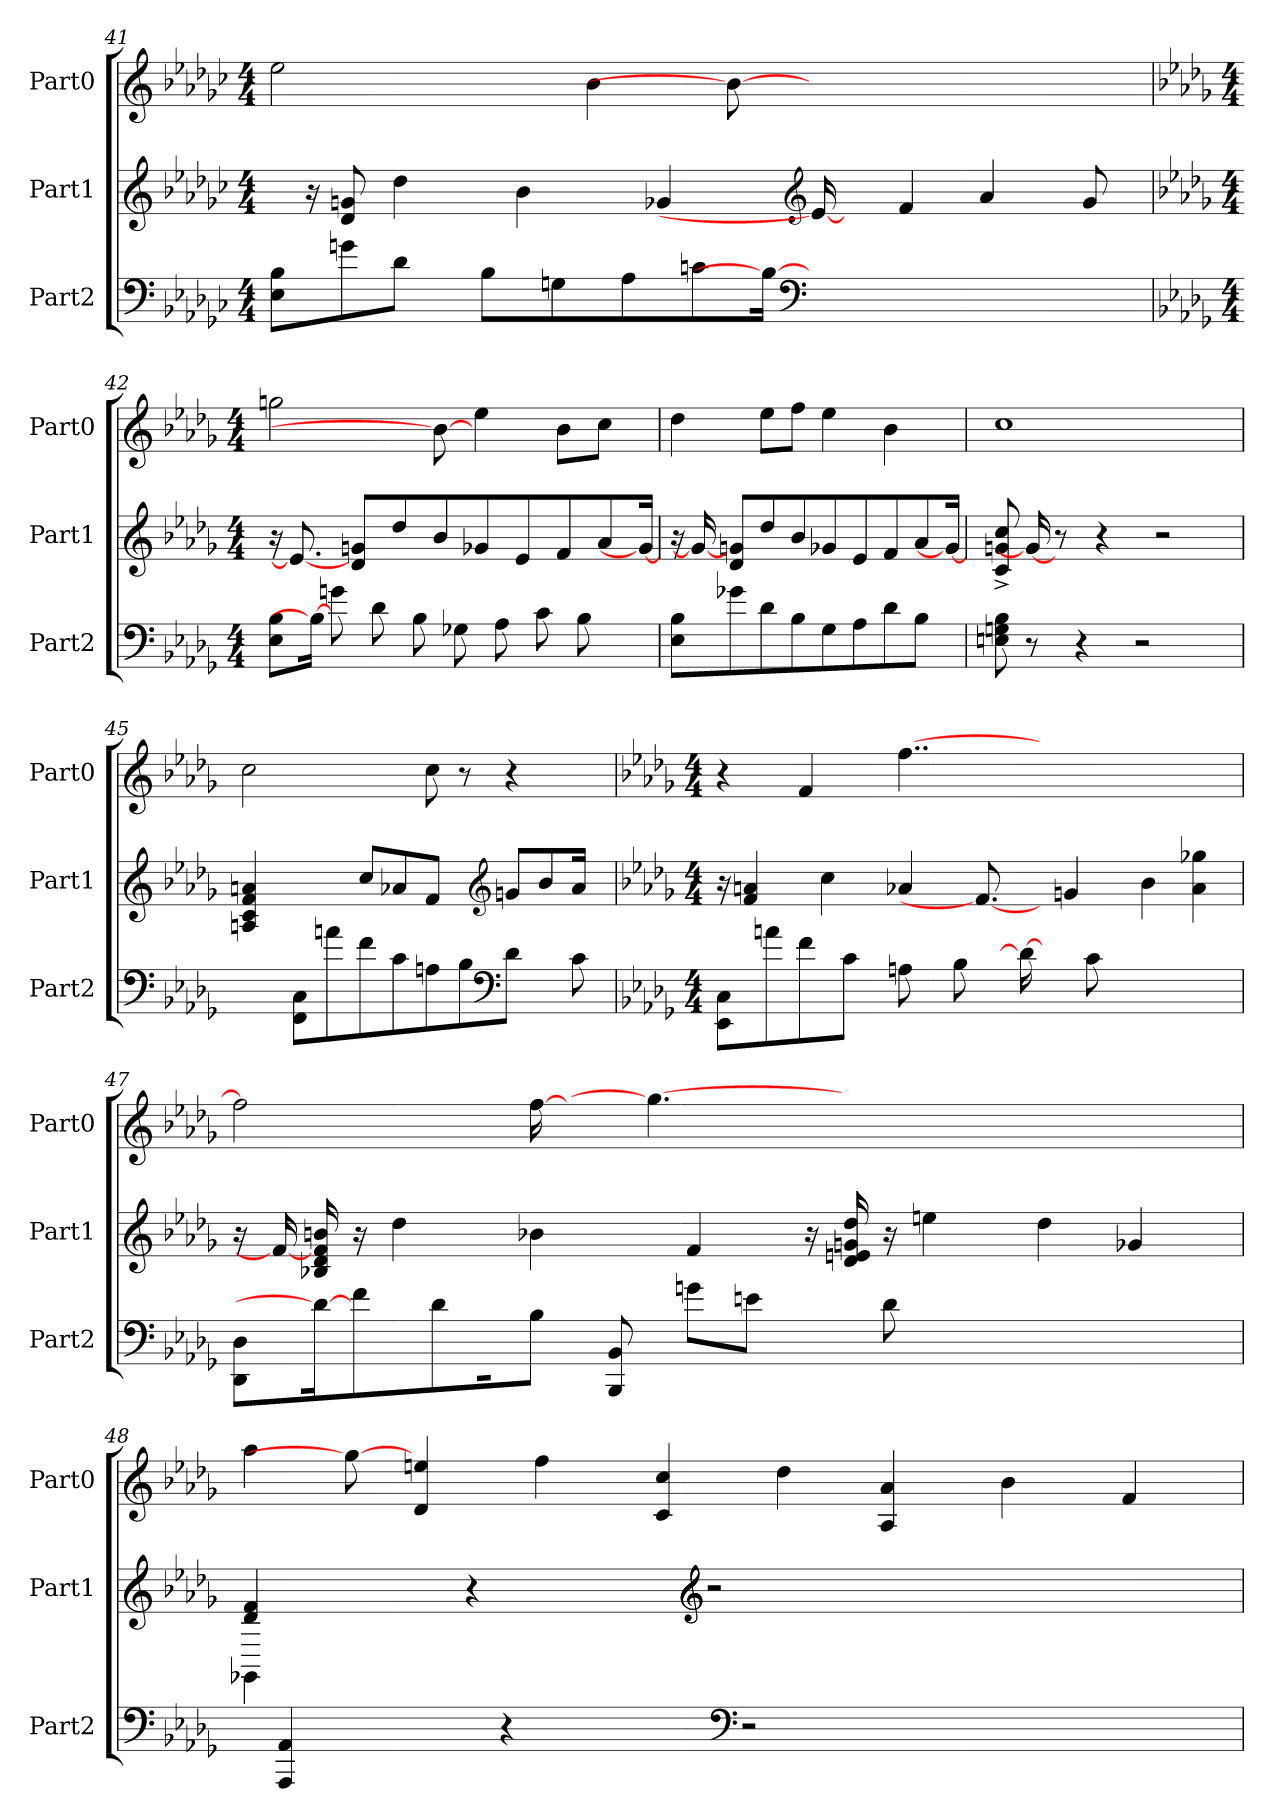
**kern	**kern	**kern
*part3	*part2	*part1
*staff3	*staff2	*staff1
*I"Part2	*I"Part1	*I"Part0
*I'Part2	*I'Part1	*I'Part0
*clefF4	*clefG2	*clefG2
*k[b-e-a-d-g-c-]	*k[b-e-a-d-g-c-]	*k[b-e-a-d-g-c-]
*M4/4	*M4/4	*M4/4
=41	=41	=41
8E- 8B-L	16ryy	2ee-
.	16r	.
8gn	8gn 8d-	.
8d-J	4dd-	.
16ryy	.	.
8B-L	.	.
.	4b-	8ryy
8Gn	.	.
.	.	4b-
8A-	.	.
.	4g-X	.
8cn	.	.
.	.	8b-_
16B-Jk_	.	.
*clefF4	*clefG2	*
2ryy	16e-_	2ryy
.	8ryy	.
.	4f	.
.	4a-	.
4ryy	.	4ryy
.	8g-	.
16ryy	.	16ryy
!!LO:LB:g=z
=42	=42	=42
*k[b-e-a-d-g-]	*k[b-e-a-d-g-]	*k[b-e-a-d-g-]
*M4/4	*M4/4	*M4/4
8E- 8B-L	16r	2ggn
.	8.e-_	.
16B-Jk_	.	.
8gn	.	.
.	8gn 8d-L	.
8d-	.	.
.	8dd-	.
8B-	.	.
.	8b-	8b-_
8G-X	.	.
.	8g-X	4ee-
8A-	.	.
.	8e-	.
8c	.	.
.	8f	8b-L
8B-	.	.
.	8a-	8ccJ
8ryy	.	.
.	16g-Jk_	16ryy
=43	=43	=43
8E- 8B-L	16r	4dd-
.	16g-_	.
8g-X	8gn 8d-L	.
8d-	8dd-	8ee-L
8B-	8b-	8ffJ
8G-	8g-X	4ee-
8A-	8e-	.
8d-	8f	4b-
8B-J	8a-	.
16ryy	16g-Jk_	16ryy
=44	=44	=44
8En 8B- 8Gn	8cc^< 8gn^< 8c^<	1cc
8r	16g-_	.
.	8r	.
4r	.	.
.	4r	.
2r	.	.
.	2r	.
16ryy	.	16ryy
=45	=45	=45
4ryy	4An 4an 4f 4c	2cc
8FF 8CL	8ryy	.
8an	8ryy	.
8f	8ccL	8ryy
8c	8a-X	8ryy
8An	8fJ	8cc
8B-	8ryy	8r
*clefF4	*clefG2	*
8d-J	8gnL	4r
8ryy	8b-	.
8c	16a-Jk	16ryy
.	16ryy	16ryy
!!LO:LB:g=z
=46	=46	=46
*k[b-e-a-d-g-]	*k[b-e-a-d-g-]	*k[b-e-a-d-g-]
*M4/4	*M4/4	*M4/4
8EE- 8CL	16r	4r
.	4f 4an	.
8an	.	.
8f	.	4f
.	4cc	.
8cJ	.	.
16ryy	.	16ryy
8An	4a-X	[4..ff
16ryy	.	.
8B-	.	.
.	8.f_	.
16ryy	.	.
16d-_	.	.
16ryy	16ryy	16ryy
16ryy	4gn	16ryy
8c	.	8ryy
16ryy	.	16ryy
2ryy	4b-	2ryy
.	4gg-X 4a-	.
=47	=47	=47
8D- 8DD-	16r	2ff]
.	16f_	.
16d-JJ_	16B-X 16d- 16f 16bn	.
8fL	16r	.
.	4dd-	.
8d-J	.	.
16ryy	.	.
8B-J	4b-X	[16ff
.	.	8ryy
8BB- 8BBB-	.	.
.	.	4.ggn_
8gnL	4f	.
8enJ	.	.
16ryy	16r	.
16ryy	16dd- 16gn 16en 16d-	16ryy
8d-	16r	8ryy
.	4een	.
2ryy	.	2ryy
.	4dd-	.
.	4g-X	.
8.ryy	.	8.ryy
=48	=48	=48
*	*^	*
16ryy	4d- 4f	4GG-X	4aa-
4AAA- 4AA-	.	.	.
.	4ryy	4ryy	8gg_
4ryy	.	.	.
.	.	.	4d- 4een
.	4ryy	4r	.
4r	.	.	.
.	.	.	4ff
.	4ryy	4ryy	.
4ryy	.	.	.
.	.	.	4c 4cc
*	*clefG2	*	*
.	4ryy	2r	.
*clefF4	*	*	*
2r	.	.	.
.	.	.	4dd-
.	4ryy	.	.
.	.	.	4A- 4a-
.	4ryy	4ryy	.
4ryy	.	.	.
.	.	.	4b-
.	4ryy	4ryy	.
4ryy	.	.	.
.	.	.	4f
.	8ryy	8ryy	.
16ryy	.	.	.
*	*v	*v	*
=	=	=
*-	*-	*-
